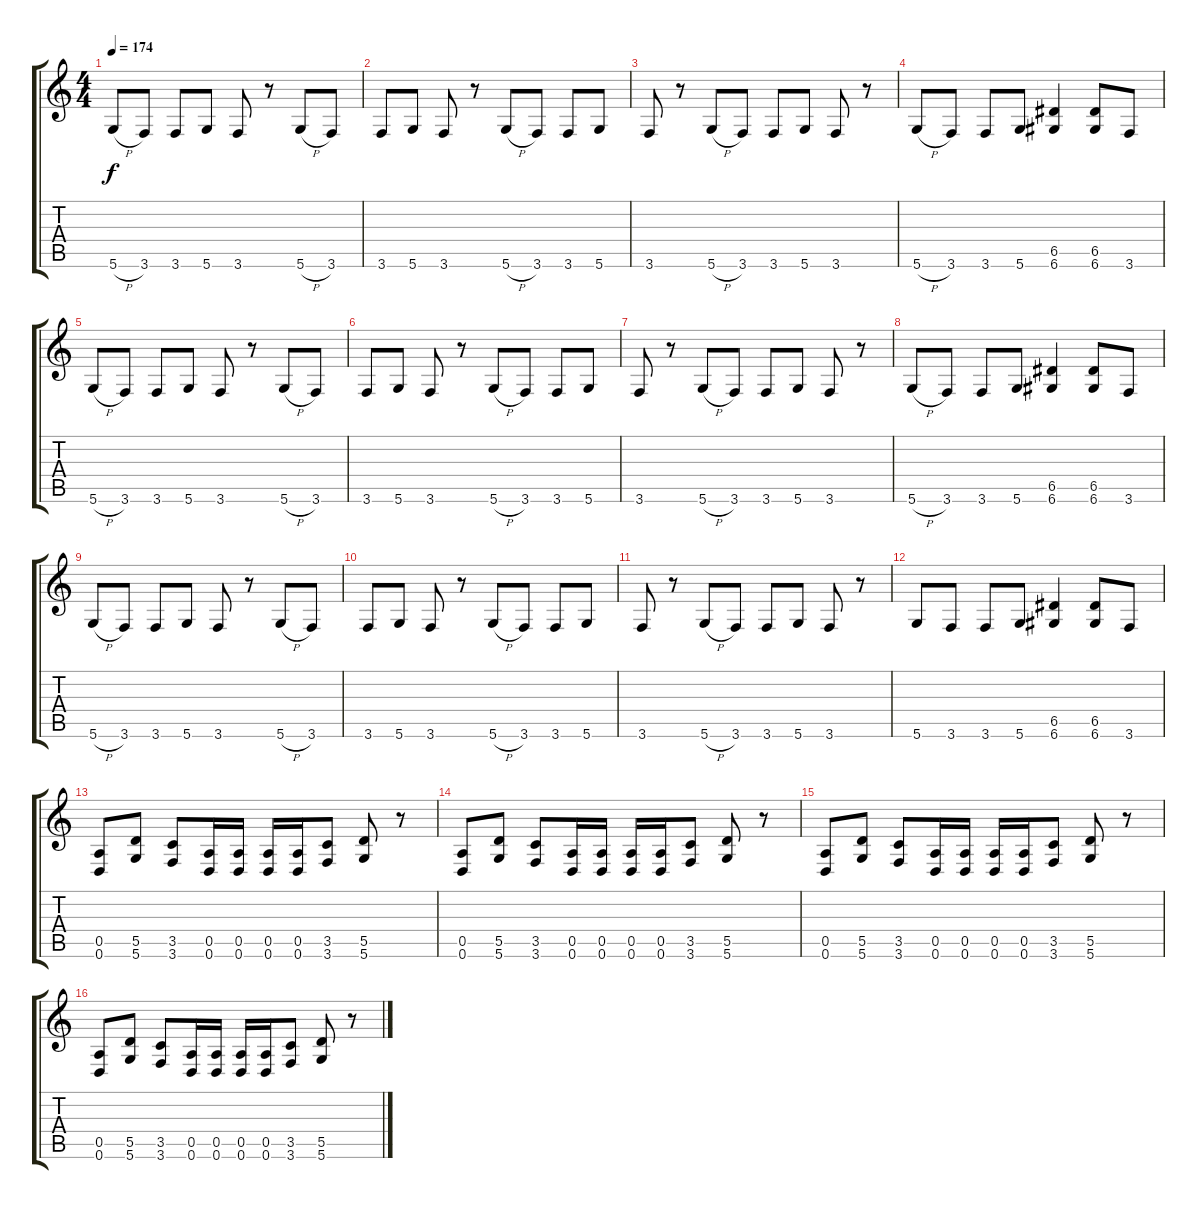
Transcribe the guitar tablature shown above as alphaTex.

\track "" {instrument distortionguitar}
\staff {score tabs}
\tuning (E4 B3 G3 D3 A2 D2) {hide}
\ts (4 4)
\tempo 174
\clef g2
\ks c
5.6{h}.8{dy f} 3.6.8 3.6.8 5.6.8 3.6.8 r.8 5.6{h}.8 3.6.8 |
3.6.8 5.6.8 3.6.8 r.8 5.6{h}.8 3.6.8 3.6.8 5.6.8 |
3.6.8 r.8 5.6{h}.8 3.6.8 3.6.8 5.6.8 3.6.8 r.8 |
5.6{h}.8 3.6.8 3.6.8 5.6.8 (6.5 6.6).4 (6.5 6.6).8 3.6.8 |
5.6{h}.8 3.6.8 3.6.8 5.6.8 3.6.8 r.8 5.6{h}.8 3.6.8 |
3.6.8 5.6.8 3.6.8 r.8 5.6{h}.8 3.6.8 3.6.8 5.6.8 |
3.6.8 r.8 5.6{h}.8 3.6.8 3.6.8 5.6.8 3.6.8 r.8 |
5.6{h}.8 3.6.8 3.6.8 5.6.8 (6.5 6.6).4 (6.5 6.6).8 3.6.8 |
5.6{h}.8 3.6.8 3.6.8 5.6.8 3.6.8 r.8 5.6{h}.8 3.6.8 |
3.6.8 5.6.8 3.6.8 r.8 5.6{h}.8 3.6.8 3.6.8 5.6.8 |
3.6.8 r.8 5.6{h}.8 3.6.8 3.6.8 5.6.8 3.6.8 r.8 |
5.6.8 3.6.8 3.6.8 5.6.8 (6.5 6.6).4 (6.5 6.6).8 3.6.8 |
(0.5 0.6).8 (5.5 5.6).8 (3.5 3.6).8 (0.5 0.6).16 (0.5 0.6).16 (0.5 0.6).16 (0.5 0.6).16 (3.5 3.6).8 (5.5 5.6).8 r.8 |
(0.5 0.6).8 (5.5 5.6).8 (3.5 3.6).8 (0.5 0.6).16 (0.5 0.6).16 (0.5 0.6).16 (0.5 0.6).16 (3.5 3.6).8 (5.5 5.6).8 r.8 |
(0.5 0.6).8 (5.5 5.6).8 (3.5 3.6).8 (0.5 0.6).16 (0.5 0.6).16 (0.5 0.6).16 (0.5 0.6).16 (3.5 3.6).8 (5.5 5.6).8 r.8 |
(0.5 0.6).8 (5.5 5.6).8 (3.5 3.6).8 (0.5 0.6).16 (0.5 0.6).16 (0.5 0.6).16 (0.5 0.6).16 (3.5 3.6).8 (5.5 5.6).8 r.8
